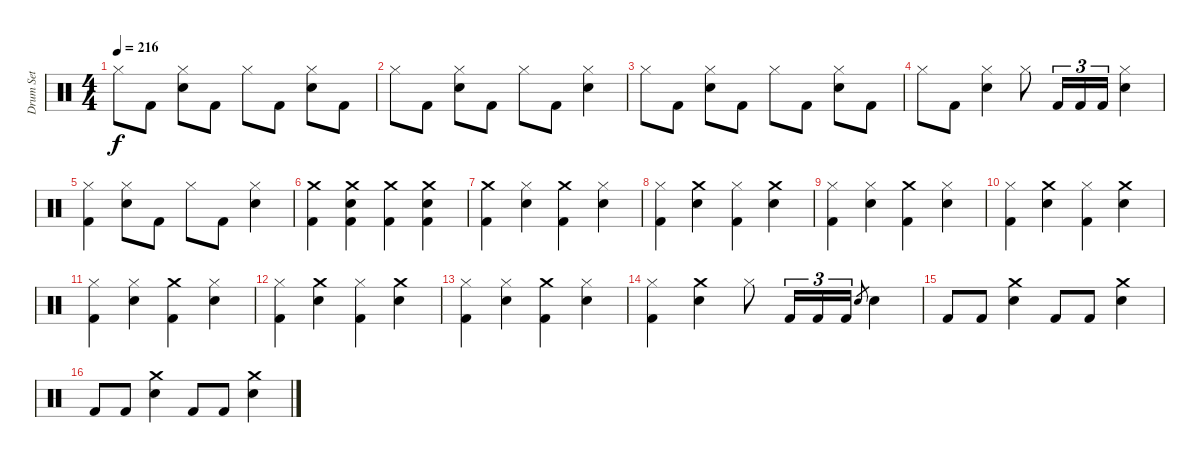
\track ("Drum Set" "Drum Set") {instrument percussion}
\staff {score}
\articulation defaults
\ts (4 4)
\tempo 216
\clef neutral
\ks c "Hi-Hat (closed)".8{dy f} "Kick (hit) 2".8
("Hi-Hat (closed)" "Snare (hit) 2").8 "Kick (hit) 2".8 "Hi-Hat (closed)".8 "Kick (hit) 2".8 ("Hi-Hat (closed)" "Snare (hit) 2").8 "Kick (hit) 2".8 |
"Hi-Hat (closed)".8 "Kick (hit) 2".8 ("Hi-Hat (closed)" "Snare (hit) 2").8 "Kick (hit) 2".8 "Hi-Hat (closed)".8 "Kick (hit) 2".8 ("Hi-Hat (closed)" "Snare (hit) 2").4 |
"Hi-Hat (closed)".8 "Kick (hit) 2".8 ("Hi-Hat (closed)" "Snare (hit) 2").8 "Kick (hit) 2".8 "Hi-Hat (closed)".8 "Kick (hit) 2".8 ("Hi-Hat (closed)" "Snare (hit) 2").8 "Kick (hit) 2".8 |
"Hi-Hat (closed)".8 "Kick (hit) 2".8 ("Hi-Hat (closed)" "Snare (hit) 2").4 "Hi-Hat (closed)".8 "Kick (hit) 2".16{tu (3 2)} "Kick (hit) 2".16{tu (3 2)} "Kick (hit) 2".16{tu (3 2)} ("Hi-Hat (closed)" "Snare (hit) 2").4 |
("Hi-Hat (closed)" "Kick (hit) 2").4 ("Hi-Hat (closed)" "Snare (hit) 2").8 "Kick (hit) 2".8 "Hi-Hat (closed)".8 "Kick (hit) 2".8 ("Hi-Hat (closed)" "Snare (hit) 2").4 |
("Crash medium (hit)" "Kick (hit) 2").4 ("Crash medium (hit)" "Snare (hit) 2" "Kick (hit) 2").4 ("Crash medium (hit)" "Kick (hit) 2").4 ("Crash medium (hit)" "Snare (hit) 2" "Kick (hit) 2").4 |
("Crash medium (hit)" "Kick (hit) 2").4 ("Hi-Hat (closed)" "Snare (hit) 2").4 ("Crash medium (hit)" "Kick (hit) 2").4 ("Hi-Hat (closed)" "Snare (hit) 2").4 |
("Hi-Hat (closed)" "Kick (hit) 2").4 ("Crash medium (hit)" "Snare (hit) 2").4 ("Hi-Hat (closed)" "Kick (hit) 2").4 ("Crash medium (hit)" "Snare (hit) 2").4 |
("Hi-Hat (closed)" "Kick (hit) 2").4 ("Hi-Hat (closed)" "Snare (hit) 2").4 ("Crash medium (hit)" "Kick (hit) 2").4 ("Hi-Hat (closed)" "Snare (hit) 2").4 |
("Hi-Hat (closed)" "Kick (hit) 2").4 ("Crash medium (hit)" "Snare (hit) 2").4 ("Hi-Hat (closed)" "Kick (hit) 2").4 ("Crash medium (hit)" "Snare (hit) 2").4 |
("Hi-Hat (closed)" "Kick (hit) 2").4 ("Hi-Hat (closed)" "Snare (hit) 2").4 ("Crash medium (hit)" "Kick (hit) 2").4 ("Hi-Hat (closed)" "Snare (hit) 2").4 |
("Hi-Hat (closed)" "Kick (hit) 2").4 ("Crash medium (hit)" "Snare (hit) 2").4 ("Hi-Hat (closed)" "Kick (hit) 2").4 ("Crash medium (hit)" "Snare (hit) 2").4 |
("Hi-Hat (closed)" "Kick (hit) 2").4 ("Hi-Hat (closed)" "Snare (hit) 2").4 ("Crash medium (hit)" "Kick (hit) 2").4 ("Hi-Hat (closed)" "Snare (hit) 2").4 |
("Hi-Hat (closed)" "Kick (hit) 2").4 ("Crash medium (hit)" "Snare (hit) 2").4 "Hi-Hat (closed)".8 "Kick (hit) 2".16{tu (3 2)} "Kick (hit) 2".16{tu (3 2)} "Kick (hit) 2".16{tu (3 2)} "Snare (hit) 2".8{gr} "Snare (hit) 2".4 |
"Kick (hit) 2".8 "Kick (hit) 2".8 ("Crash medium (hit)" "Snare (hit) 2").4 "Kick (hit) 2".8 "Kick (hit) 2".8 ("Crash medium (hit)" "Snare (hit) 2").4 |
"Kick (hit) 2".8 "Kick (hit) 2".8 ("Crash medium (hit)" "Snare (hit) 2").4 "Kick (hit) 2".8 "Kick (hit) 2".8 ("Crash medium (hit)" "Snare (hit) 2").4
